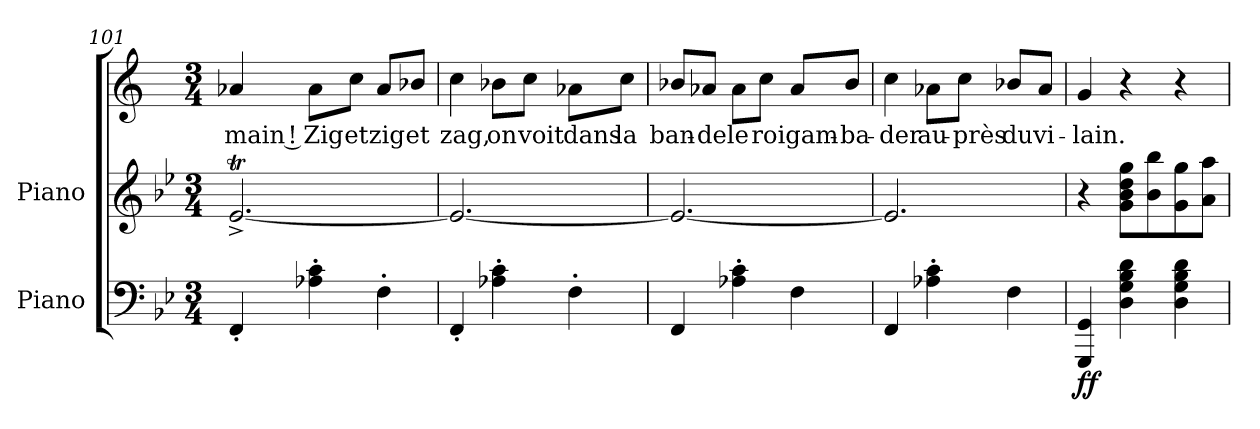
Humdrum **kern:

**kern	**dynam	**kern	**kern	**text
*part3	*part3	*part2	*part1	*part1
*staff3	*staff3	*staff2	*staff1	*staff1
*I"Piano	*	*I"Piano	*	*
*clefF4	*	*clefG2	*clefG2	*
*k[b-e-]	*	*k[b-e-]	*k[]	*
*B-:	*	*B-:	*C:	*
*M3/4	*	*M3/4	*M3/4	*
=101	=101	=101	=101	=101
4FF'/	.	[2.e-T^/	4a-X/	main !
4A-X'\ 4c'\	.	.	8a-\L	Zig
.	.	.	8cc\J	et
4F'\	.	.	8a-/L	zig
.	.	.	8b-/J	et
=102	=102	=102	=102	=102
4FF'/	.	2.e-/_	4cc\	zag,
4A-X'\ 4c'\	.	.	8b-\L	on
.	.	.	8cc\J	voit
4F'\	.	.	8a-X\L	dans
.	.	.	8cc\J	la
!!LO:LB:g=z
=103	=103	=103	=103	=103
4FF/	.	2.e-/_	8b-/L	ban-
.	.	.	8a-X/J	-de
4A-X'\ 4c'\	.	.	8a-\L	le
.	.	.	8cc\J	roi
4F\	.	.	8a-/L	gam-
.	.	.	8b-/J	-ba-
=104	=104	=104	=104	=104
4FF/	.	(2.e-/]	4cc\	-der
4A-X'\ 4c'\	.	.	8a-X\L	au-
.	.	.	8cc\J	-près
4F\	.	.	8b-/L	du
.	.	.	8a-/J	vi-
=105	=105	=105	=105	=105
4GGG/ 4GG/	ff	4r	4g/	-lain.
4D\ 4G\ 4B-\ 4d\	.	8g\ 8b-\ 8dd\ 8gg\L	4r	.
.	.	8b-\ 8bb-\	.	.
4D\ 4G\ 4B-\ 4d\	.	8g\ 8gg\	4r	.
.	.	8a\ 8aa\J	.	.
=	=	=	=	=
*-	*-	*-	*-	*-
